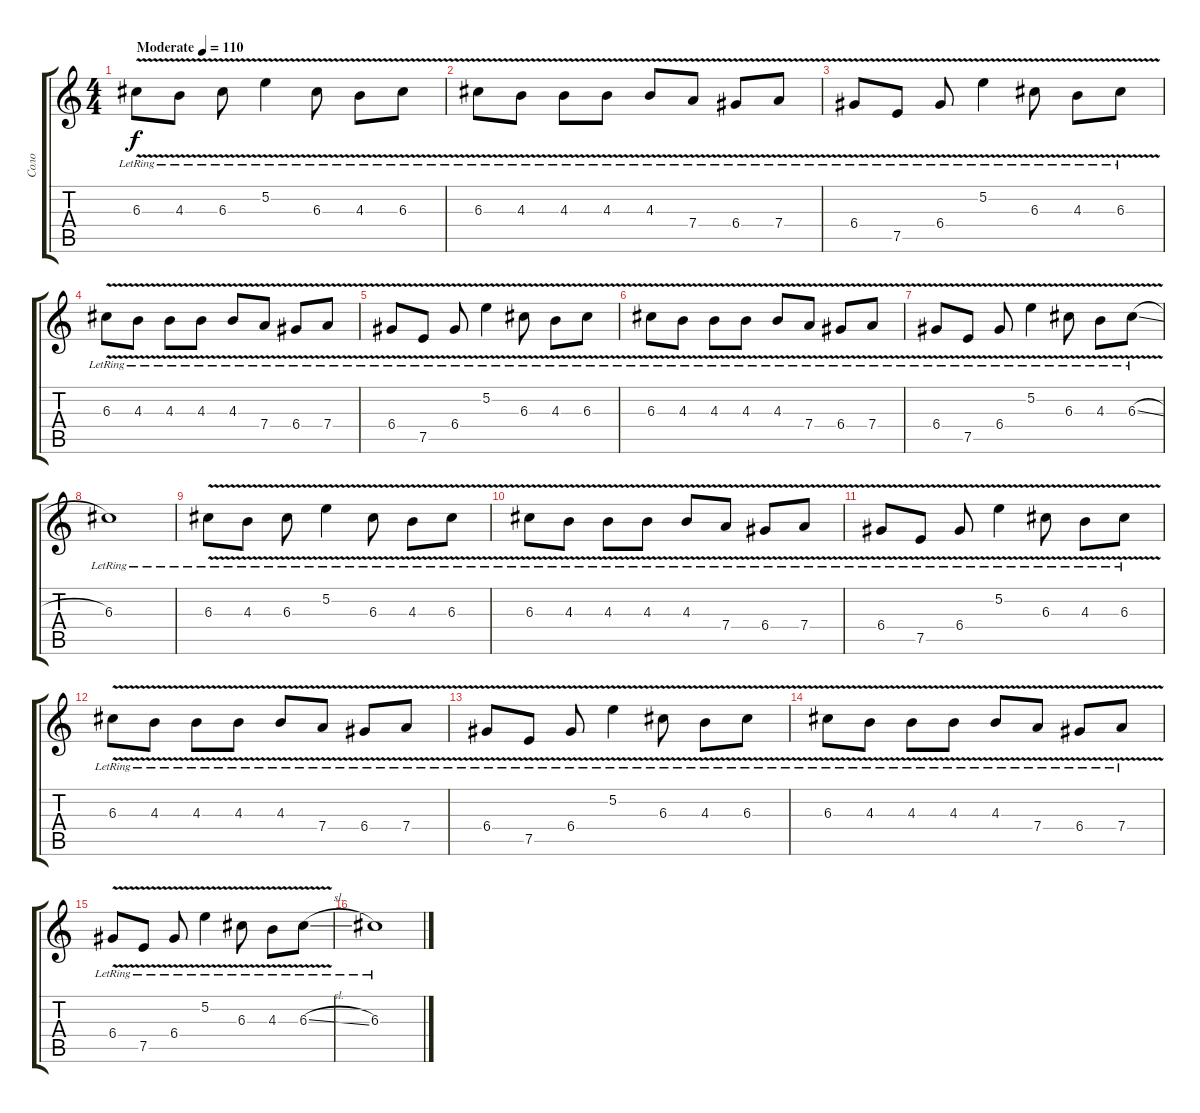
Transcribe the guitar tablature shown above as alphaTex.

\track ("Соло" "Соло") {instrument acousticguitarsteel}
\staff {score tabs}
\tuning (E4 B3 G3 D3 A2 E2) {hide}
\ts (4 4)
\tempo (110 "Moderate")
\clef g2
\ks c
6.3{v lr}.8{dy f instrument electricguitarclean} 4.3{v lr}.8 6.3{v lr}.8 5.2{v lr}.4 6.3{v lr}.8 4.3{v lr}.8 6.3{v lr}.8 |
6.3{v lr}.8 4.3{v lr}.8 4.3{v lr}.8 4.3{v lr}.8 4.3{v lr}.8 7.4{v lr}.8 6.4{v lr}.8 7.4{v lr}.8 |
6.4{v lr}.8{instrument electricguitarclean} 7.5{v lr}.8 6.4{v lr}.8 5.2{v lr}.4 6.3{v lr}.8 4.3{v lr}.8 6.3{v lr}.8 |
6.3{v lr}.8 4.3{v lr}.8 4.3{v lr}.8 4.3{v lr}.8 4.3{v lr}.8 7.4{v lr}.8 6.4{v lr}.8 7.4{v lr}.8 |
6.4{v lr}.8{instrument electricguitarclean} 7.5{v lr}.8 6.4{v lr}.8 5.2{v lr}.4 6.3{v lr}.8 4.3{v lr}.8 6.3{v lr}.8 |
6.3{v lr}.8 4.3{v lr}.8 4.3{v lr}.8 4.3{v lr}.8 4.3{v lr}.8 7.4{v lr}.8 6.4{v lr}.8 7.4{v lr}.8 |
6.4{v lr}.8{instrument electricguitarclean} 7.5{v lr}.8 6.4{v lr}.8 5.2{v lr}.4 6.3{v lr}.8 4.3{v lr}.8 6.3{v sl lr}.8 |
6.3{lr}.1 |
6.3{v lr}.8{instrument electricguitarclean} 4.3{v lr}.8 6.3{v lr}.8 5.2{v lr}.4 6.3{v lr}.8 4.3{v lr}.8 6.3{v lr}.8 |
6.3{v lr}.8 4.3{v lr}.8 4.3{v lr}.8 4.3{v lr}.8 4.3{v lr}.8 7.4{v lr}.8 6.4{v lr}.8 7.4{v lr}.8 |
6.4{v lr}.8{instrument electricguitarclean} 7.5{v lr}.8 6.4{v lr}.8 5.2{v lr}.4 6.3{v lr}.8 4.3{v lr}.8 6.3{v lr}.8 |
6.3{v lr}.8 4.3{v lr}.8 4.3{v lr}.8 4.3{v lr}.8 4.3{v lr}.8 7.4{v lr}.8 6.4{v lr}.8 7.4{v lr}.8 |
6.4{v lr}.8{instrument electricguitarclean} 7.5{v lr}.8 6.4{v lr}.8 5.2{v lr}.4 6.3{v lr}.8 4.3{v lr}.8 6.3{v lr}.8 |
6.3{v lr}.8 4.3{v lr}.8 4.3{v lr}.8 4.3{v lr}.8 4.3{v lr}.8 7.4{v lr}.8 6.4{v lr}.8 7.4{v lr}.8 |
6.4{v lr}.8{instrument electricguitarclean} 7.5{v lr}.8 6.4{v lr}.8 5.2{v lr}.4 6.3{v lr}.8 4.3{v lr}.8 6.3{v sl lr}.8 |
6.3{lr}.1
